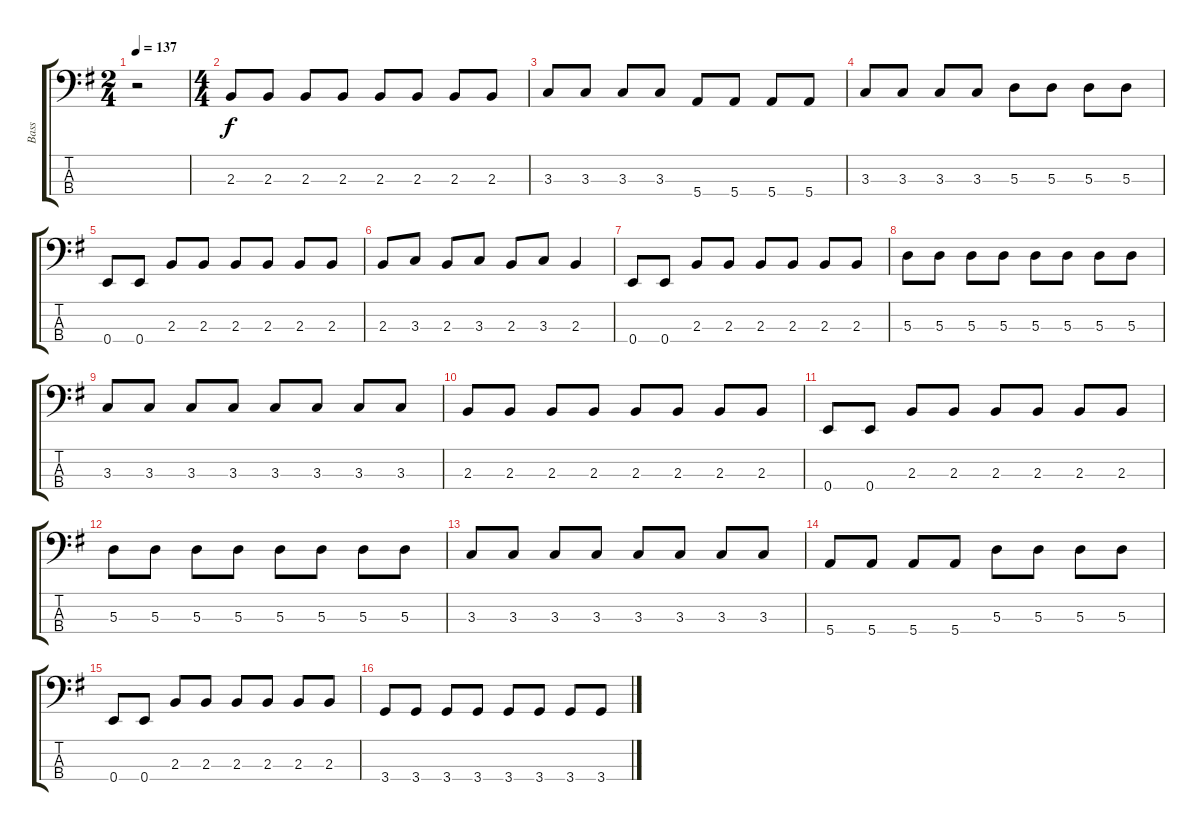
\track ("Bass" "Bass") {instrument electricbasspick}
\staff {score tabs}
\tuning (G2 D2 A1 E1) {hide}
\ts (2 4)
\tempo 137
\clef f4
\ks g
r.2{dy f instrument electricbasspick} |
\ts (4 4)
2.3.8 2.3.8 2.3.8 2.3.8 2.3.8 2.3.8 2.3.8 2.3.8 |
3.3.8 3.3.8 3.3.8 3.3.8 5.4.8 5.4.8 5.4.8 5.4.8 |
3.3.8 3.3.8 3.3.8 3.3.8 5.3.8 5.3.8 5.3.8 5.3.8 |
0.4.8 0.4.8 2.3.8 2.3.8 2.3.8 2.3.8 2.3.8 2.3.8 |
2.3.8 3.3.8 2.3.8 3.3.8 2.3.8 3.3.8 2.3.4 |
0.4.8 0.4.8 2.3.8 2.3.8 2.3.8 2.3.8 2.3.8 2.3.8 |
5.3.8 5.3.8 5.3.8 5.3.8 5.3.8 5.3.8 5.3.8 5.3.8 |
3.3.8 3.3.8 3.3.8 3.3.8 3.3.8 3.3.8 3.3.8 3.3.8 |
2.3.8 2.3.8 2.3.8 2.3.8 2.3.8 2.3.8 2.3.8 2.3.8 |
0.4.8 0.4.8 2.3.8 2.3.8 2.3.8 2.3.8 2.3.8 2.3.8 |
5.3.8 5.3.8 5.3.8 5.3.8 5.3.8 5.3.8 5.3.8 5.3.8 |
3.3.8 3.3.8 3.3.8 3.3.8 3.3.8 3.3.8 3.3.8 3.3.8 |
5.4.8 5.4.8 5.4.8 5.4.8 5.3.8 5.3.8 5.3.8 5.3.8 |
0.4.8 0.4.8 2.3.8 2.3.8 2.3.8 2.3.8 2.3.8 2.3.8 |
3.4.8 3.4.8 3.4.8 3.4.8 3.4.8 3.4.8 3.4.8 3.4.8
